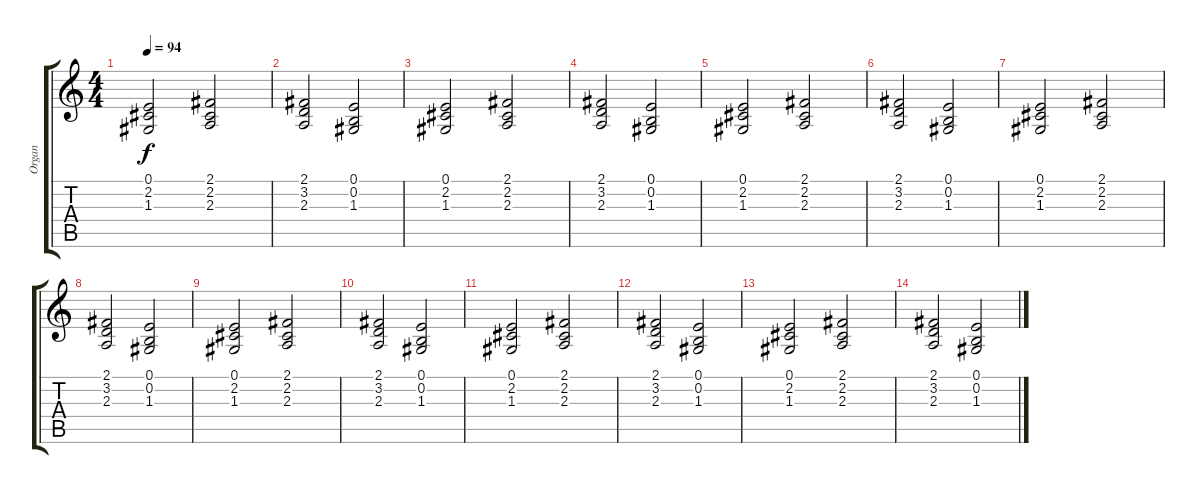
\track ("Organ" "Organ") {instrument percussiveorgan}
\staff {score tabs}
\tuning (E4 B3 G3 D3 A2 E2) {hide}
\ts (4 4)
\tempo 94
\clef g2
\ks c
(0.1 2.2 1.3).2{dy f} (2.1 2.2 2.3).2 |
(2.1 3.2 2.3).2 (0.1 0.2 1.3).2 |
(0.1 2.2 1.3).2 (2.1 2.2 2.3).2 |
(2.1 3.2 2.3).2 (0.1 0.2 1.3).2 |
(0.1 2.2 1.3).2 (2.1 2.2 2.3).2 |
(2.1 3.2 2.3).2 (0.1 0.2 1.3).2 |
(0.1 2.2 1.3).2 (2.1 2.2 2.3).2 |
(2.1 3.2 2.3).2 (0.1 0.2 1.3).2 |
(0.1 2.2 1.3).2 (2.1 2.2 2.3).2 |
(2.1 3.2 2.3).2 (0.1 0.2 1.3).2 |
(0.1 2.2 1.3).2 (2.1 2.2 2.3).2 |
(2.1 3.2 2.3).2 (0.1 0.2 1.3).2 |
(0.1 2.2 1.3).2 (2.1 2.2 2.3).2 |
(2.1 3.2 2.3).2 (0.1 0.2 1.3).2
